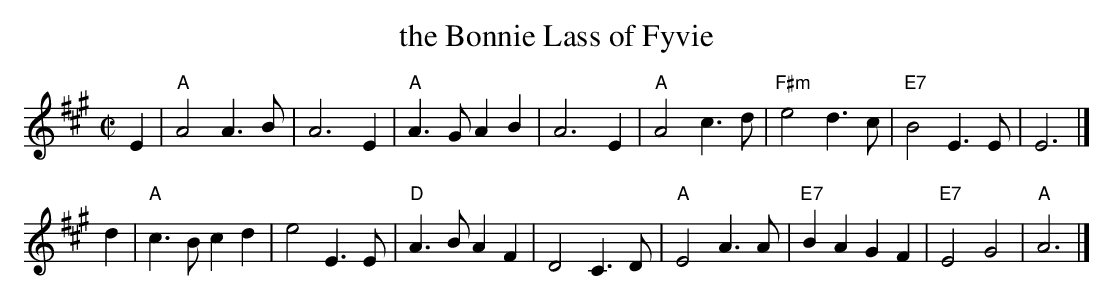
X:1
T: the Bonnie Lass of Fyvie
M: C|
L: 1/8
K: A
E2 |\
"A"A4 A3B | A6 E2 | "A"A3G A2B2 | A6 E2 |\
"A"A4 c3d | "F#m"e4 d3c | "E7"B4 E3E | E6 |]
d2 |\
"A"c3B c2d2 | e4 E3E | "D"A3B A2F2 | D4 C3D |\
"A"E4 A3A | "E7"B2A2 G2F2 | "E7"E4 G4 | "A"A6 |]
